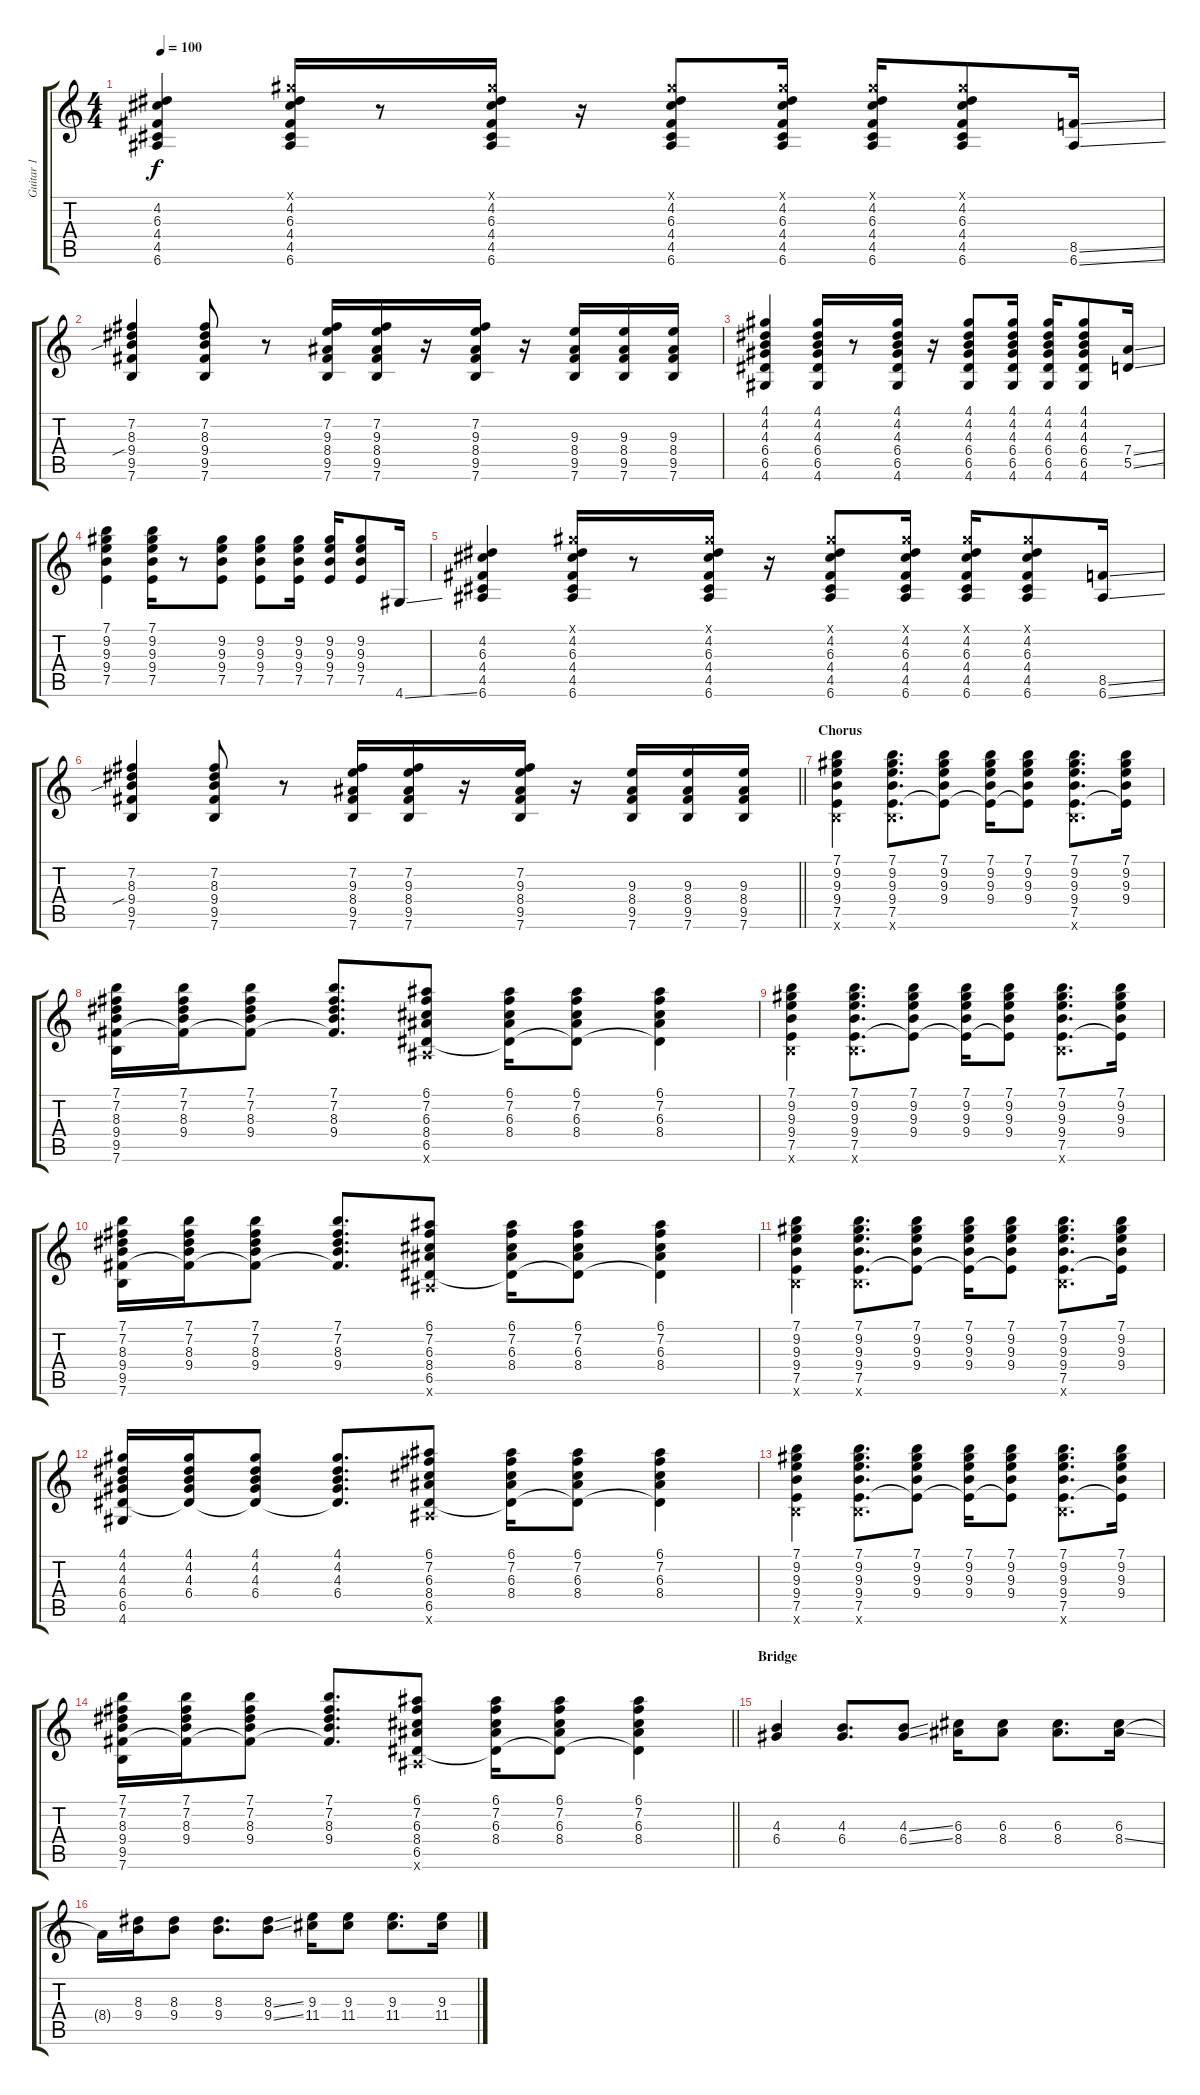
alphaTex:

\track ("Guitar 1" "Guitar 1") {instrument electricguitarjazz}
\staff {score tabs}
\tuning (E4 B3 G3 D3 A2 E2) {hide}
\ts (4 4)
\tempo 100
\clef g2
\ks c
(4.2 6.3 4.4 4.5 6.6).4{dy f} (4.1{x} 4.2 6.3 4.4 4.5 6.6).16 r.8 (4.1{x} 4.2 6.3 4.4 4.5 6.6).16 r.16 (4.1{x} 4.2 6.3 4.4 4.5 6.6).8 (4.1{x} 4.2 6.3 4.4 4.5 6.6).16 (4.1{x} 4.2 6.3 4.4 4.5 6.6).16 (4.1{x} 4.2 6.3 4.4 4.5 6.6).8 (8.5{ss} 6.6{ss}).16 |
(7.2 8.3 9.4{sib} 9.5 7.6).4 (7.2 8.3 9.4 9.5 7.6).8 r.8 (7.2 9.3 8.4 9.5 7.6).16 (7.2 9.3 8.4 9.5 7.6).16 r.16 (7.2 9.3 8.4 9.5 7.6).16 r.16 (9.3 8.4 9.5 7.6).16 (9.3 8.4 9.5 7.6).16 (9.3 8.4 9.5 7.6).16 |
(4.1 4.2 4.3 6.4 6.5 4.6).4 (4.1 4.2 4.3 6.4 6.5 4.6).16 r.8 (4.1 4.2 4.3 6.4 6.5 4.6).16 r.16 (4.1 4.2 4.3 6.4 6.5 4.6).8 (4.1 4.2 4.3 6.4 6.5 4.6).16 (4.1 4.2 4.3 6.4 6.5 4.6).16 (4.1 4.2 4.3 6.4 6.5 4.6).8 (7.4{ss} 5.5{ss}).16 |
(7.1 9.2 9.3 9.4 7.5).4 (7.1 9.2 9.3 9.4 7.5).16 r.8 (9.2 9.3 9.4 7.5).8 (9.2 9.3 9.4 7.5).8 (9.2 9.3 9.4 7.5).16 (9.2 9.3 9.4 7.5).16 (9.2 9.3 9.4 7.5).8 4.6{ss}.16 |
(4.2 6.3 4.4 4.5 6.6).4 (4.1{x} 4.2 6.3 4.4 4.5 6.6).16 r.8 (4.1{x} 4.2 6.3 4.4 4.5 6.6).16 r.16 (4.1{x} 4.2 6.3 4.4 4.5 6.6).8 (4.1{x} 4.2 6.3 4.4 4.5 6.6).16 (4.1{x} 4.2 6.3 4.4 4.5 6.6).16 (4.1{x} 4.2 6.3 4.4 4.5 6.6).8 (8.5{ss} 6.6{ss}).16 |
\barLineRight lightlight
(7.2 8.3 9.4{sib} 9.5 7.6).4 (7.2 8.3 9.4 9.5 7.6).8 r.8 (7.2 9.3 8.4 9.5 7.6).16 (7.2 9.3 8.4 9.5 7.6).16 r.16 (7.2 9.3 8.4 9.5 7.6).16 r.16 (9.3 8.4 9.5 7.6).16 (9.3 8.4 9.5 7.6).16 (9.3 8.4 9.5 7.6).16 |
\section ("" "Chorus")
(7.1 9.2 9.3 9.4 7.5 7.6{x}).4 (7.1 9.2 9.3 9.4 7.5 7.6{x}).8{d} (7.1 9.2 9.3 9.4 7.5{t}).8 (7.1 9.2 9.3 9.4 7.5{t}).16 (7.1 9.2 9.3 9.4 7.5{t}).8 (7.1 9.2 9.3 9.4 7.5 7.6{x}).8{d} (7.1 9.2 9.3 9.4 7.5{t}).16 |
(7.1 7.2 8.3 9.4 9.5 7.6).16 (7.1 7.2 8.3 9.4 9.5{t}).16 (7.1 7.2 8.3 9.4 9.5{t}).8 (7.1 7.2 8.3 9.4 9.5{t}).8{d} (6.1 7.2 6.3 8.4 6.5 6.6{x}).8 (6.1 7.2 6.3 8.4 6.5{t}).16 (6.1 7.2 6.3 8.4 6.5{t}).8 (6.1 7.2 6.3 8.4 6.5{t}).4 |
(7.1 9.2 9.3 9.4 7.5 7.6{x}).4 (7.1 9.2 9.3 9.4 7.5 7.6{x}).8{d} (7.1 9.2 9.3 9.4 7.5{t}).8 (7.1 9.2 9.3 9.4 7.5{t}).16 (7.1 9.2 9.3 9.4 7.5{t}).8 (7.1 9.2 9.3 9.4 7.5 7.6{x}).8{d} (7.1 9.2 9.3 9.4 7.5{t}).16 |
(7.1 7.2 8.3 9.4 9.5 7.6).16 (7.1 7.2 8.3 9.4 9.5{t}).16 (7.1 7.2 8.3 9.4 9.5{t}).8 (7.1 7.2 8.3 9.4 9.5{t}).8{d} (6.1 7.2 6.3 8.4 6.5 6.6{x}).8 (6.1 7.2 6.3 8.4 6.5{t}).16 (6.1 7.2 6.3 8.4 6.5{t}).8 (6.1 7.2 6.3 8.4 6.5{t}).4 |
(7.1 9.2 9.3 9.4 7.5 7.6{x}).4 (7.1 9.2 9.3 9.4 7.5 7.6{x}).8{d} (7.1 9.2 9.3 9.4 7.5{t}).8 (7.1 9.2 9.3 9.4 7.5{t}).16 (7.1 9.2 9.3 9.4 7.5{t}).8 (7.1 9.2 9.3 9.4 7.5 7.6{x}).8{d} (7.1 9.2 9.3 9.4 7.5{t}).16 |
(4.1 4.2 4.3 6.4 6.5 4.6).16 (4.1 4.2 4.3 6.4 6.5{t}).16 (4.1 4.2 4.3 6.4 6.5{t}).8 (4.1 4.2 4.3 6.4 6.5{t}).8{d} (6.1 7.2 6.3 8.4 6.5 6.6{x}).8 (6.1 7.2 6.3 8.4 6.5{t}).16 (6.1 7.2 6.3 8.4 6.5{t}).8 (6.1 7.2 6.3 8.4 6.5{t}).4 |
(7.1 9.2 9.3 9.4 7.5 7.6{x}).4 (7.1 9.2 9.3 9.4 7.5 7.6{x}).8{d} (7.1 9.2 9.3 9.4 7.5{t}).8 (7.1 9.2 9.3 9.4 7.5{t}).16 (7.1 9.2 9.3 9.4 7.5{t}).8 (7.1 9.2 9.3 9.4 7.5 7.6{x}).8{d} (7.1 9.2 9.3 9.4 7.5{t}).16 |
\barLineRight lightlight
(7.1 7.2 8.3 9.4 9.5 7.6).16 (7.1 7.2 8.3 9.4 9.5{t}).16 (7.1 7.2 8.3 9.4 9.5{t}).8 (7.1 7.2 8.3 9.4 9.5{t}).8{d} (6.1 7.2 6.3 8.4 6.5 6.6{x}).8 (6.1 7.2 6.3 8.4 6.5{t}).16 (6.1 7.2 6.3 8.4 6.5{t}).8 (6.1 7.2 6.3 8.4 6.5{t}).4 |
\section ("" "Bridge")
(4.3 6.4).4 (4.3 6.4).8{d} (4.3{ss} 6.4{ss}).8 (6.3 8.4).16 (6.3 8.4).8 (6.3 8.4).8{d} (6.3 8.4{ss}).16 |
8.4{t}.16 (8.3 9.4).16 (8.3 9.4).8 (8.3 9.4).8{d} (8.3{ss} 9.4{ss}).8 (9.3 11.4).16 (9.3 11.4).8 (9.3 11.4).8{d} (9.3{ss} 11.4{ss}).16
